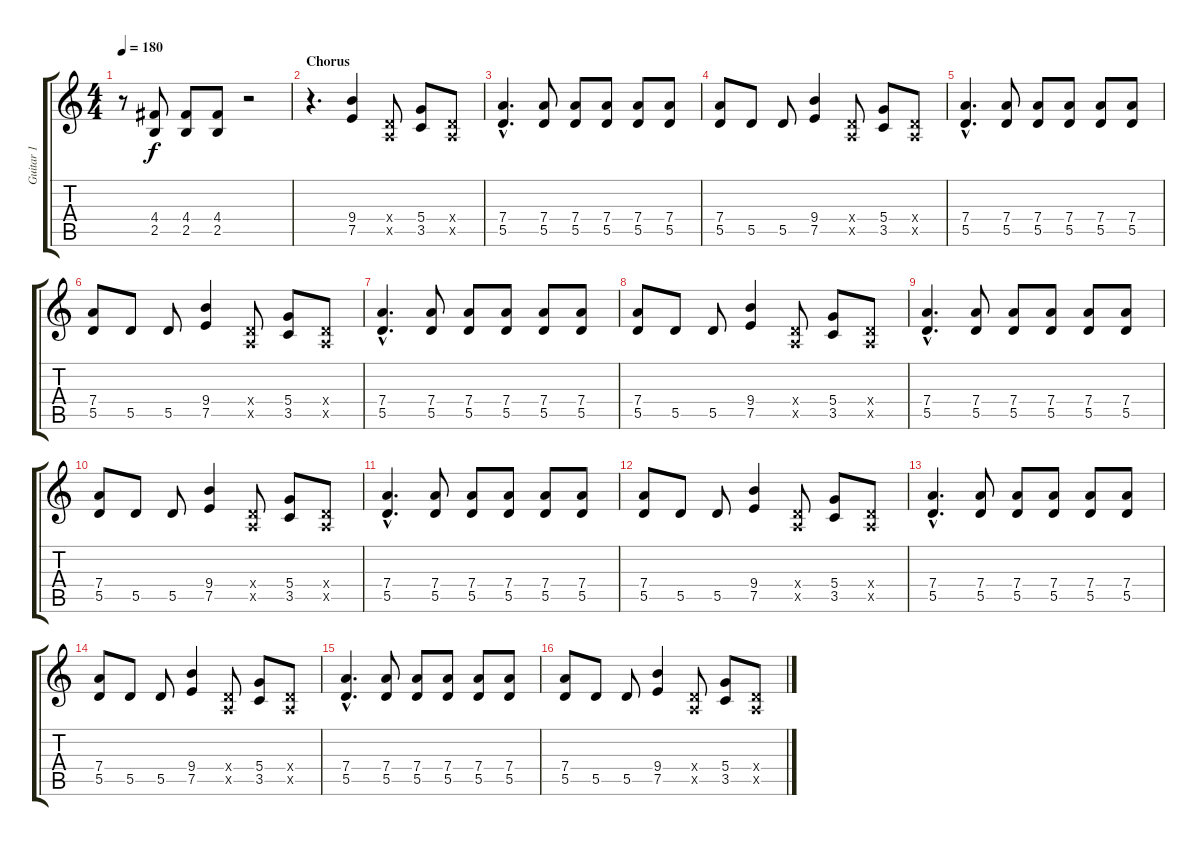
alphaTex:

\track ("Guitar 1" "Guitar 1") {instrument distortionguitar}
\staff {score tabs}
\tuning (E4 B3 G3 D3 A2 E2) {hide}
\ts (4 4)
\tempo 180
\clef g2
\ks c
r.8{dy f} (4.4 2.5).8 (4.4 2.5).8 (4.4 2.5).8 r.2 |
\section ("" "Chorus")
r.4{d} (9.4 7.5).4 (0.4{x} 0.5{x}).8 (5.4 3.5).8 (0.4{x} 0.5{x}).8 |
(7.4{hac} 5.5{hac}).4{d} (7.4 5.5).8 (7.4 5.5).8 (7.4 5.5).8 (7.4 5.5).8 (7.4 5.5).8 |
(7.4 5.5).8 5.5.8 5.5.8 (9.4 7.5).4 (0.4{x} 0.5{x}).8 (5.4 3.5).8 (0.4{x} 0.5{x}).8 |
(7.4{hac} 5.5{hac}).4{d} (7.4 5.5).8 (7.4 5.5).8 (7.4 5.5).8 (7.4 5.5).8 (7.4 5.5).8 |
(7.4 5.5).8 5.5.8 5.5.8 (9.4 7.5).4 (0.4{x} 0.5{x}).8 (5.4 3.5).8 (0.4{x} 0.5{x}).8 |
(7.4{hac} 5.5{hac}).4{d} (7.4 5.5).8 (7.4 5.5).8 (7.4 5.5).8 (7.4 5.5).8 (7.4 5.5).8 |
(7.4 5.5).8 5.5.8 5.5.8 (9.4 7.5).4 (0.4{x} 0.5{x}).8 (5.4 3.5).8 (0.4{x} 0.5{x}).8 |
(7.4{hac} 5.5{hac}).4{d} (7.4 5.5).8 (7.4 5.5).8 (7.4 5.5).8 (7.4 5.5).8 (7.4 5.5).8 |
(7.4 5.5).8 5.5.8 5.5.8 (9.4 7.5).4 (0.4{x} 0.5{x}).8 (5.4 3.5).8 (0.4{x} 0.5{x}).8 |
(7.4{hac} 5.5{hac}).4{d} (7.4 5.5).8 (7.4 5.5).8 (7.4 5.5).8 (7.4 5.5).8 (7.4 5.5).8 |
(7.4 5.5).8 5.5.8 5.5.8 (9.4 7.5).4 (0.4{x} 0.5{x}).8 (5.4 3.5).8 (0.4{x} 0.5{x}).8 |
(7.4{hac} 5.5{hac}).4{d} (7.4 5.5).8 (7.4 5.5).8 (7.4 5.5).8 (7.4 5.5).8 (7.4 5.5).8 |
(7.4 5.5).8 5.5.8 5.5.8 (9.4 7.5).4 (0.4{x} 0.5{x}).8 (5.4 3.5).8 (0.4{x} 0.5{x}).8 |
(7.4{hac} 5.5{hac}).4{d} (7.4 5.5).8 (7.4 5.5).8 (7.4 5.5).8 (7.4 5.5).8 (7.4 5.5).8 |
(7.4 5.5).8 5.5.8 5.5.8 (9.4 7.5).4 (0.4{x} 0.5{x}).8 (5.4 3.5).8 (0.4{x} 0.5{x}).8
